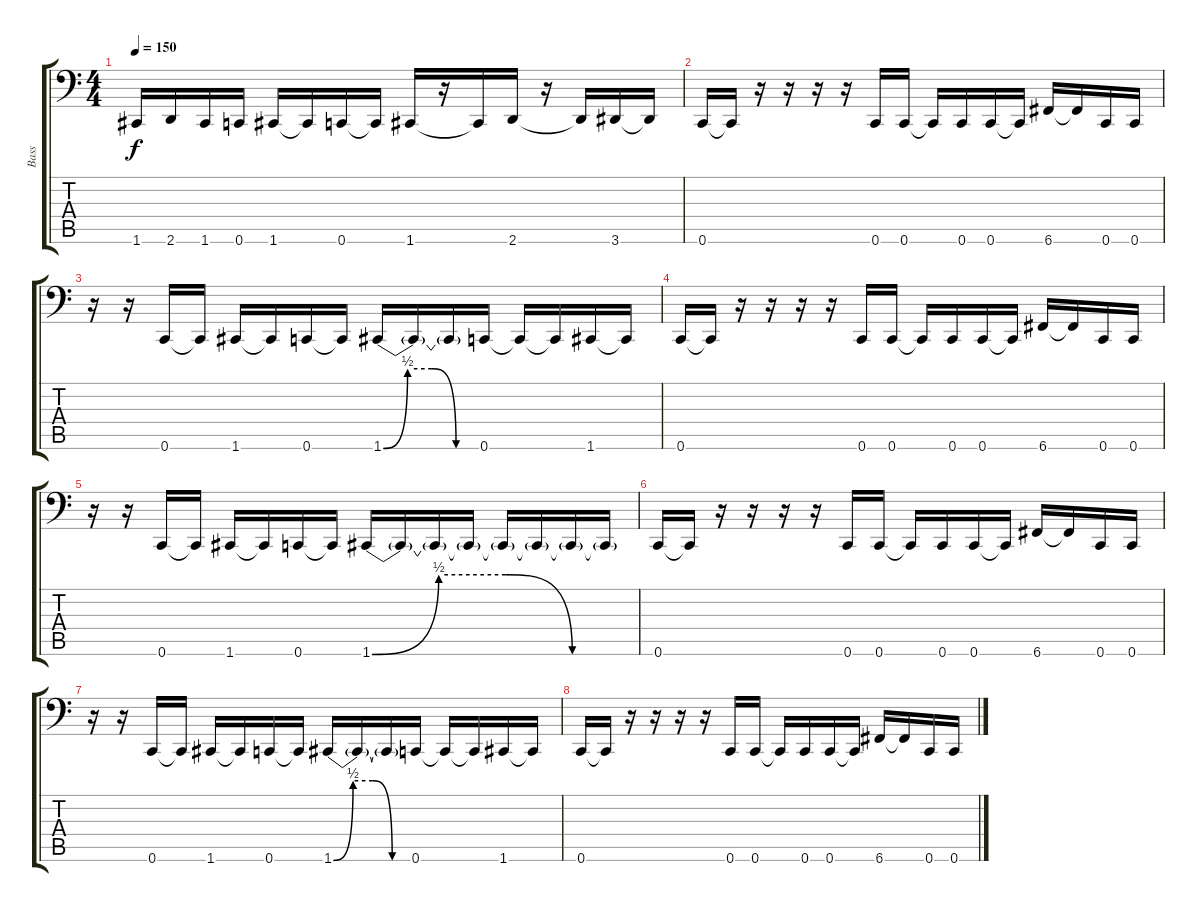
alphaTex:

\track ("Bass" "Bass") {instrument electricbassfinger}
\staff {score tabs}
\tuning (D3 A2 F2 C2 G1 C1) {hide}
\ts (4 4)
\tempo 150
\clef f4
\ks c
1.6{t}.16{dy f} 2.6.16 1.6.16 0.6.16 1.6.16 1.6{t}.16 0.6.16 0.6{t}.16 1.6.16 r.16 1.6{t}.16 2.6.16 r.16 2.6{t}.16 3.6.16 3.6{t}.16 |
0.6.16 0.6{t}.16 r.16 r.16 r.16 r.16 0.6.16 0.6.16 0.6{t}.16 0.6.16 0.6.16 0.6{t}.16 6.6.16 6.6{t}.16 0.6.16 0.6.16 |
r.16 r.16 0.6.16 0.6{t}.16 1.6.16 1.6{t}.16 0.6.16 0.6{t}.16 1.6{be (custom 0 0 15 2 30 2 45 0 60 0)}.16 1.6{t}.16 1.6{t}.16 0.6.16 0.6{t}.16 0.6{t}.16 1.6.16 1.6{t}.16 |
0.6.16 0.6{t}.16 r.16 r.16 r.16 r.16 0.6.16 0.6.16 0.6{t}.16 0.6.16 0.6.16 0.6{t}.16 6.6.16 6.6{t}.16 0.6.16 0.6.16 |
r.16 r.16 0.6.16 0.6{t}.16 1.6.16 1.6{t}.16 0.6.16 0.6{t}.16 1.6{be (custom 0 0 15 2 30 2 45 0 60 0)}.16 1.6{t}.16 1.6{t}.16 1.6{t}.16 1.6{t}.16 1.6{t}.16 1.6{t}.16 1.6{t}.16 |
0.6.16 0.6{t}.16 r.16 r.16 r.16 r.16 0.6.16 0.6.16 0.6{t}.16 0.6.16 0.6.16 0.6{t}.16 6.6.16 6.6{t}.16 0.6.16 0.6.16 |
r.16 r.16 0.6.16 0.6{t}.16 1.6.16 1.6{t}.16 0.6.16 0.6{t}.16 1.6{be (custom 0 0 15 2 30 2 45 0 60 0)}.16 1.6{t}.16 1.6{t}.16 0.6.16 0.6{t}.16 0.6{t}.16 1.6.16 1.6{t}.16 |
0.6.16 0.6{t}.16 r.16 r.16 r.16 r.16 0.6.16 0.6.16 0.6{t}.16 0.6.16 0.6.16 0.6{t}.16 6.6.16 6.6{t}.16 0.6.16 0.6.16
